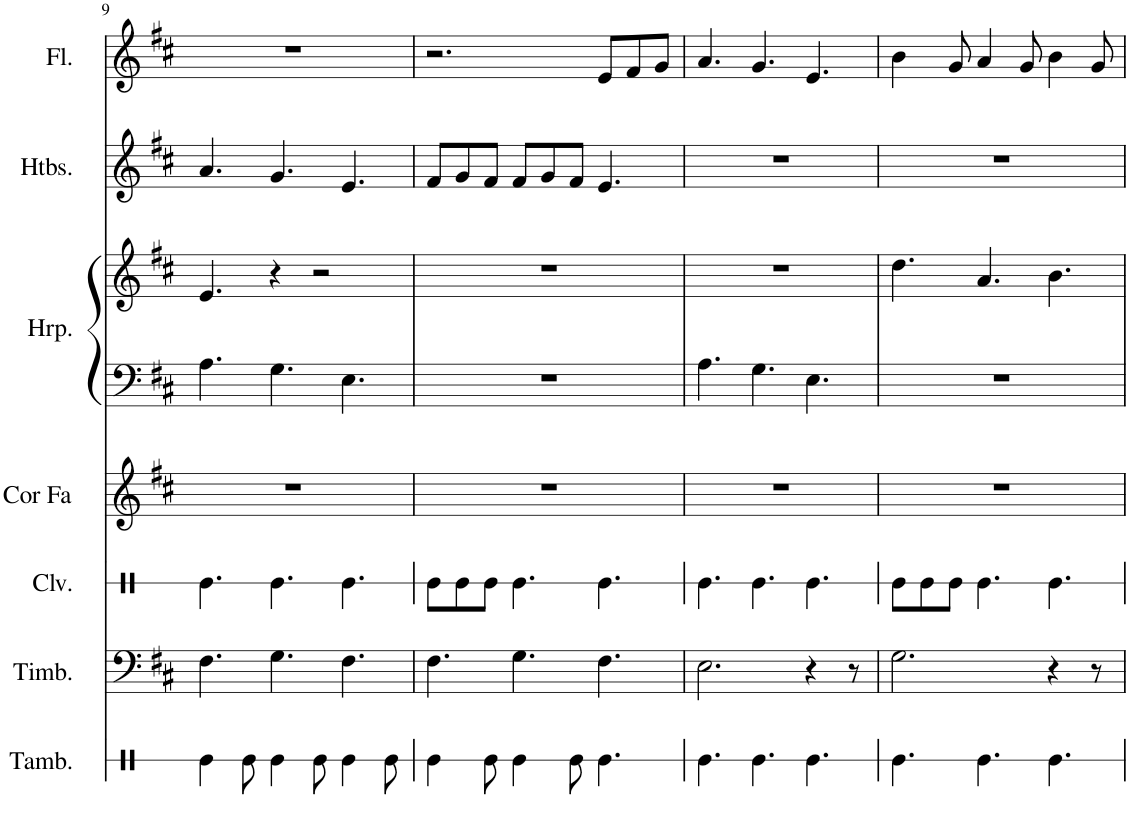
**kern	**kern	**kern	**kern	**kern	**kern	**kern	**kern
*part7	*part6	*part5	*part4	*part3	*part3	*part2	*part1
*staff8	*staff7	*staff6	*staff5	*staff4	*staff3	*staff2	*staff1
*I"Tambourin	*I"Timbales	*I"Claves	*I"Cor en Fa	*I"Harpe	*	*I"Hautbois	*I"Flûte
*I'Tamb.	*I'Timb.	*I'Clv.	*I'Cor Fa	*I'Hrp.	*	*I'Htbs.	*I'Fl.
!!LO:PB:g=z
*clefX	*clefF4	*clefX	*clefG2	*clefF4	*clefG2	*clefG2	*clefG2
*	*	*	*ITrd4c7	*	*	*	*
*k[]	*k[f#c#]	*k[]	*k[f#c#]	*k[f#c#]	*k[f#c#]	*k[f#c#]	*k[f#c#]
*M9/8	*M9/8	*M9/8	*M9/8	*M9/8	*M9/8	*M9/8	*M9/8
=9	=9	=9	=9	=9	=9	=9	=9
4Re\	4.F#\	4.Re\	8%9r	4.A\	4.e/	4.a/	8%9r
8Re\	.	.	.	.	.	.	.
4Re\	4.G\	4.Re\	.	4.G\	4r	4.g/	.
8Re\	.	.	.	.	2r	.	.
4Re\	4.F#\	4.Re\	.	4.E\	.	4.e/	.
8Re\	.	.	.	.	.	.	.
=10	=10	=10	=10	=10	=10	=10	=10
4Re\	4.F#\	8Re\L	8%9r	8%9r	8%9r	8f#/L	2.r
.	.	8Re\	.	.	.	8g/	.
8Re\	.	8Re\J	.	.	.	8f#/J	.
4Re\	4.G\	4.Re\	.	.	.	8f#/L	.
.	.	.	.	.	.	8g/	.
8Re\	.	.	.	.	.	8f#/J	.
4.Re\	4.F#\	4.Re\	.	.	.	4.e/	8e/L
.	.	.	.	.	.	.	8f#/
.	.	.	.	.	.	.	8g/J
=11	=11	=11	=11	=11	=11	=11	=11
4.Re\	2.E\	4.Re\	8%9r	4.A\	8%9r	8%9r	4.a/
4.Re\	.	4.Re\	.	4.G\	.	.	4.g/
4.Re\	4r	4.Re\	.	4.E\	.	.	4.e/
.	8r	.	.	.	.	.	.
=12	=12	=12	=12	=12	=12	=12	=12
4.Re\	2.G\	8Re\L	8%9r	8%9r	4.dd\	8%9r	4b\
.	.	8Re\	.	.	.	.	.
.	.	8Re\J	.	.	.	.	8g/
4.Re\	.	4.Re\	.	.	4.a/	.	4a/
.	.	.	.	.	.	.	8g/
4.Re\	4r	4.Re\	.	.	4.b\	.	4b\
.	8r	.	.	.	.	.	8g/
=	=	=	=	=	=	=	=
*-	*-	*-	*-	*-	*-	*-	*-
